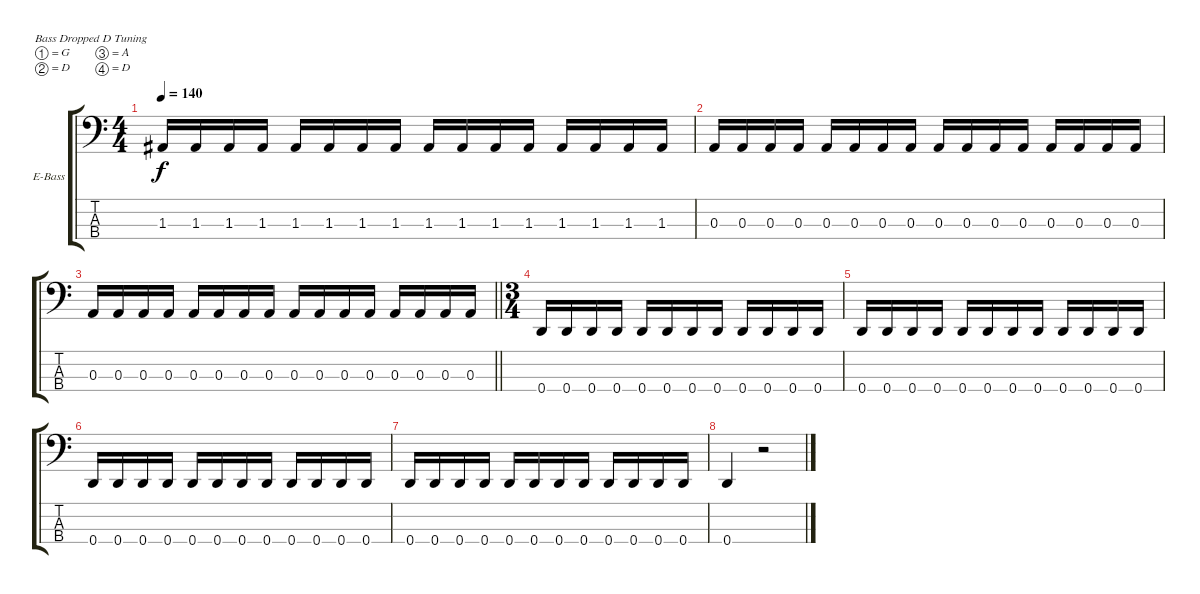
\bracketExtendMode groupsimilarinstruments
\firstSystemTrackNameOrientation horizontal
\otherSystemsTrackNameOrientation horizontal
\track ("Bass" "E-Bass") {instrument electricbasspick}
\staff {score tabs}
\tuning (G2 D2 A1 D1)
\ts (4 4)
\tempo 140
\clef f4
\ks c
1.3.16{dy f} 1.3.16 1.3.16 1.3.16 1.3.16 1.3.16 1.3.16 1.3.16 1.3.16 1.3.16 1.3.16 1.3.16 1.3.16 1.3.16 1.3.16 1.3.16 |
0.3.16 0.3.16 0.3.16 0.3.16 0.3.16 0.3.16 0.3.16 0.3.16 0.3.16 0.3.16 0.3.16 0.3.16 0.3.16 0.3.16 0.3.16 0.3.16 |
\barLineRight lightlight
0.3.16 0.3.16 0.3.16 0.3.16 0.3.16 0.3.16 0.3.16 0.3.16 0.3.16 0.3.16 0.3.16 0.3.16 0.3.16 0.3.16 0.3.16 0.3.16 |
\ts (3 4)
\beaming (8 2 2 2 2)
0.4.16 0.4.16 0.4.16 0.4.16 0.4.16 0.4.16 0.4.16 0.4.16 0.4.16 0.4.16 0.4.16 0.4.16 |
0.4.16 0.4.16 0.4.16 0.4.16 0.4.16 0.4.16 0.4.16 0.4.16 0.4.16 0.4.16 0.4.16 0.4.16 |
0.4.16 0.4.16 0.4.16 0.4.16 0.4.16 0.4.16 0.4.16 0.4.16 0.4.16 0.4.16 0.4.16 0.4.16 |
0.4.16 0.4.16 0.4.16 0.4.16 0.4.16 0.4.16 0.4.16 0.4.16 0.4.16 0.4.16 0.4.16 0.4.16 |
0.4.4 r.2
